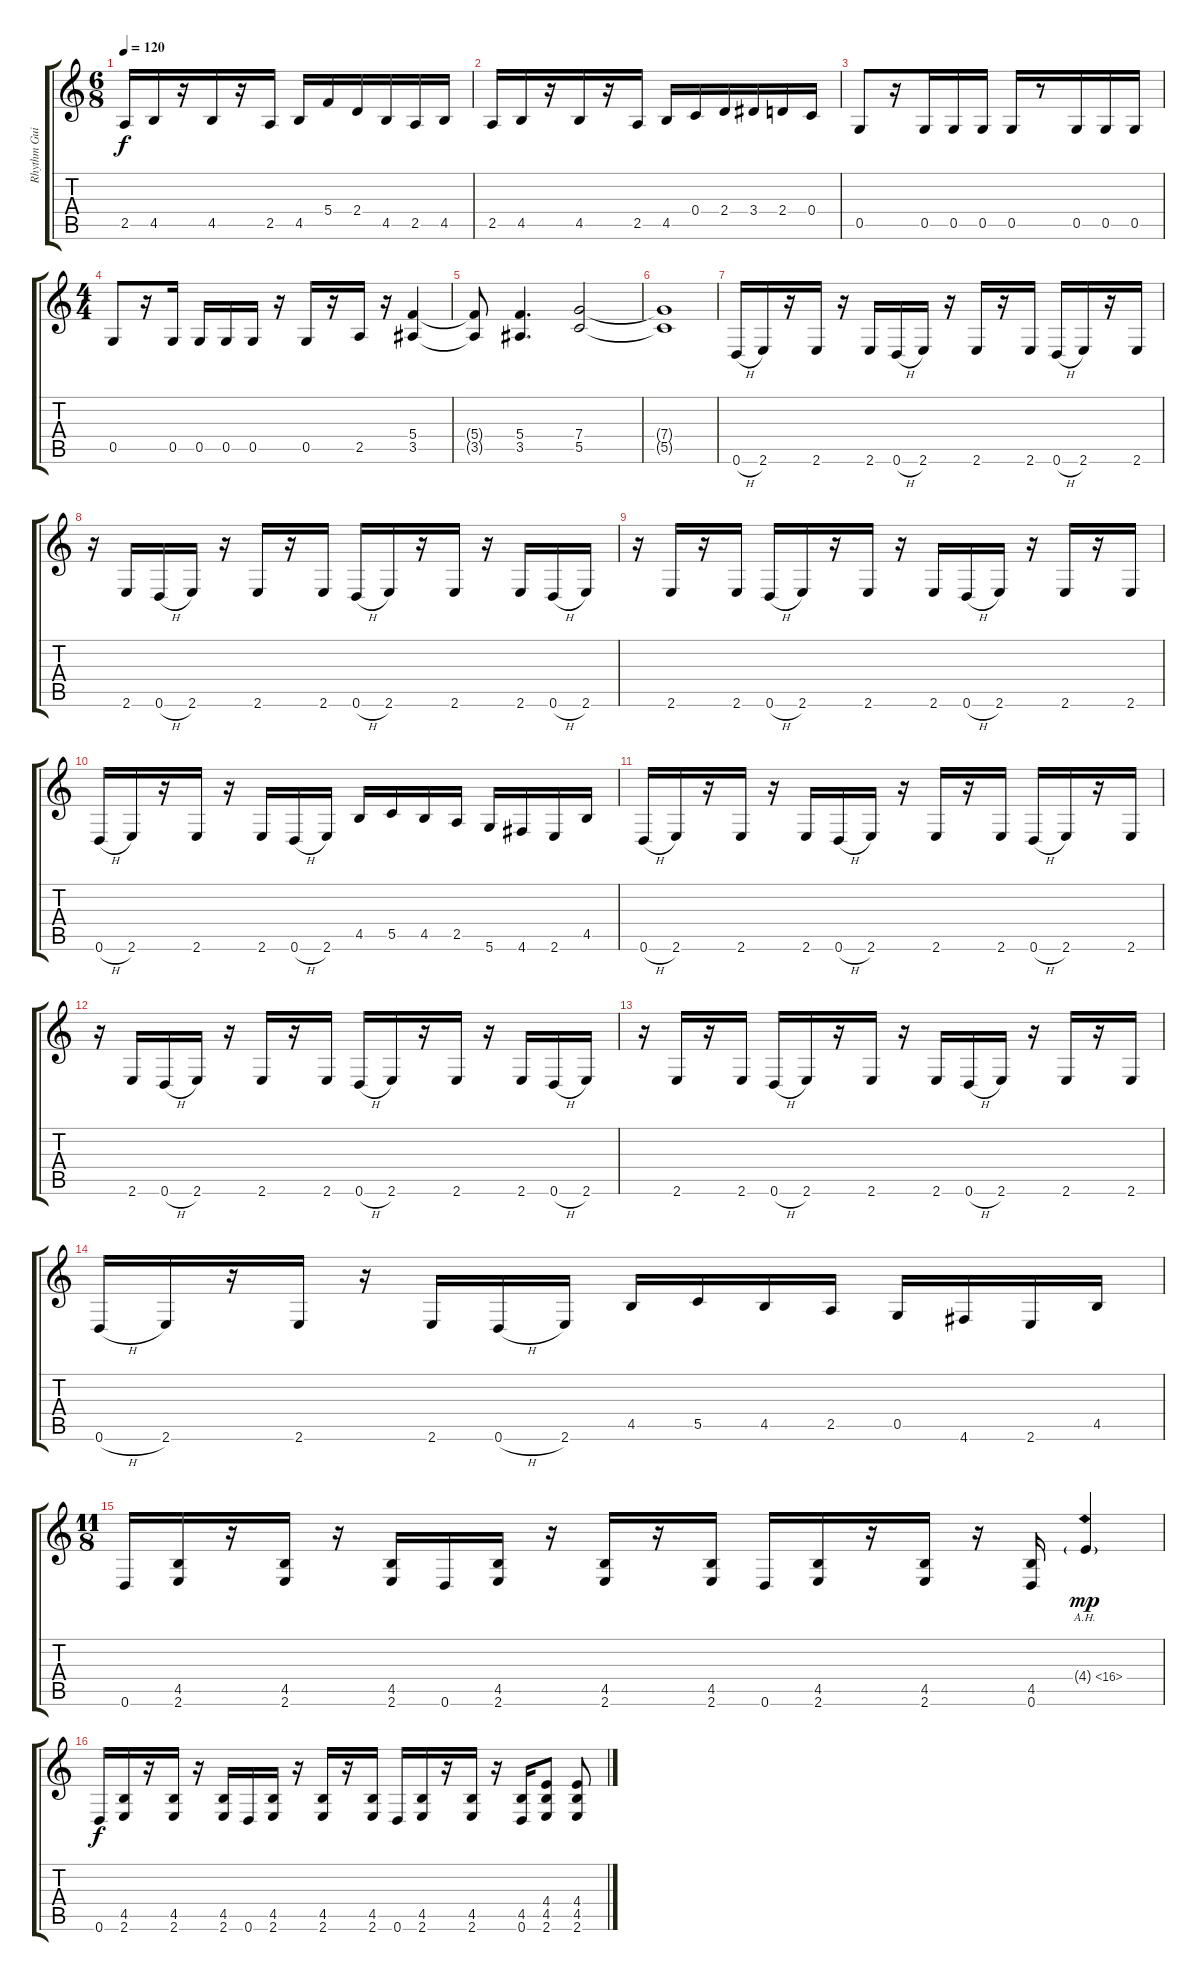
\track ("Rhythm Guitar" "Rhythm Gui") {instrument distortionguitar}
\staff {score tabs}
\tuning (D4 A3 F3 C3 G2 D2) {hide}
\ts (6 8)
\tempo 120
\clef g2
\ks c
2.5.16{dy f} 4.5.16 r.16 4.5.16 r.16 2.5.16 4.5.16 5.4.16 2.4.16 4.5.16 2.5.16 4.5.16 |
2.5.16 4.5.16 r.16 4.5.16 r.16 2.5.16 4.5.16 0.4.16 2.4.16 3.4.16 2.4.16 0.4.16 |
0.5.8 r.16 0.5.16 0.5.16 0.5.16 0.5.16 r.8 0.5.16 0.5.16 0.5.16 |
\ts (4 4)
0.5.8 r.16 0.5.16 0.5.16 0.5.16 0.5.16 r.16 0.5.16 r.16 2.5.16 r.16 (5.4 3.5).4 |
(5.4{t} 3.5{t}).8 (5.4 3.5).4{d} (7.4 5.5).2 |
(7.4{t} 5.5{t}).1 |
0.6{h}.16 2.6.16 r.16 2.6.16 r.16 2.6.16 0.6{h}.16 2.6.16 r.16 2.6.16 r.16 2.6.16 0.6{h}.16 2.6.16 r.16 2.6.16 |
r.16 2.6.16 0.6{h}.16 2.6.16 r.16 2.6.16 r.16 2.6.16 0.6{h}.16 2.6.16 r.16 2.6.16 r.16 2.6.16 0.6{h}.16 2.6.16 |
r.16 2.6.16 r.16 2.6.16 0.6{h}.16 2.6.16 r.16 2.6.16 r.16 2.6.16 0.6{h}.16 2.6.16 r.16 2.6.16 r.16 2.6.16 |
0.6{h}.16 2.6.16 r.16 2.6.16 r.16 2.6.16 0.6{h}.16 2.6.16 4.5.16 5.5.16 4.5.16 2.5.16 5.6.16 4.6.16 2.6.16 4.5.16 |
0.6{h}.16 2.6.16 r.16 2.6.16 r.16 2.6.16 0.6{h}.16 2.6.16 r.16 2.6.16 r.16 2.6.16 0.6{h}.16 2.6.16 r.16 2.6.16 |
r.16 2.6.16 0.6{h}.16 2.6.16 r.16 2.6.16 r.16 2.6.16 0.6{h}.16 2.6.16 r.16 2.6.16 r.16 2.6.16 0.6{h}.16 2.6.16 |
r.16 2.6.16 r.16 2.6.16 0.6{h}.16 2.6.16 r.16 2.6.16 r.16 2.6.16 0.6{h}.16 2.6.16 r.16 2.6.16 r.16 2.6.16 |
0.6{h}.16 2.6.16 r.16 2.6.16 r.16 2.6.16 0.6{h}.16 2.6.16 4.5.16 5.5.16 4.5.16 2.5.16 0.5.16 4.6.16 2.6.16 4.5.16 |
\ts (11 8)
0.6.16 (4.5 2.6).16 r.16 (4.5 2.6).16 r.16 (4.5 2.6).16 0.6.16 (4.5 2.6).16 r.16 (4.5 2.6).16 r.16 (4.5 2.6).16 0.6.16 (4.5 2.6).16 r.16 (4.5 2.6).16 r.16 (4.5 0.6).16 4.4{ah 12 g}.4{dy mp} |
0.6.16{dy f} (4.5 2.6).16 r.16 (4.5 2.6).16 r.16 (4.5 2.6).16 0.6.16 (4.5 2.6).16 r.16 (4.5 2.6).16 r.16 (4.5 2.6).16 0.6.16 (4.5 2.6).16 r.16 (4.5 2.6).16 r.16 (4.5 0.6).16 (4.4 4.5 2.6).8 (4.4 4.5 2.6).8
